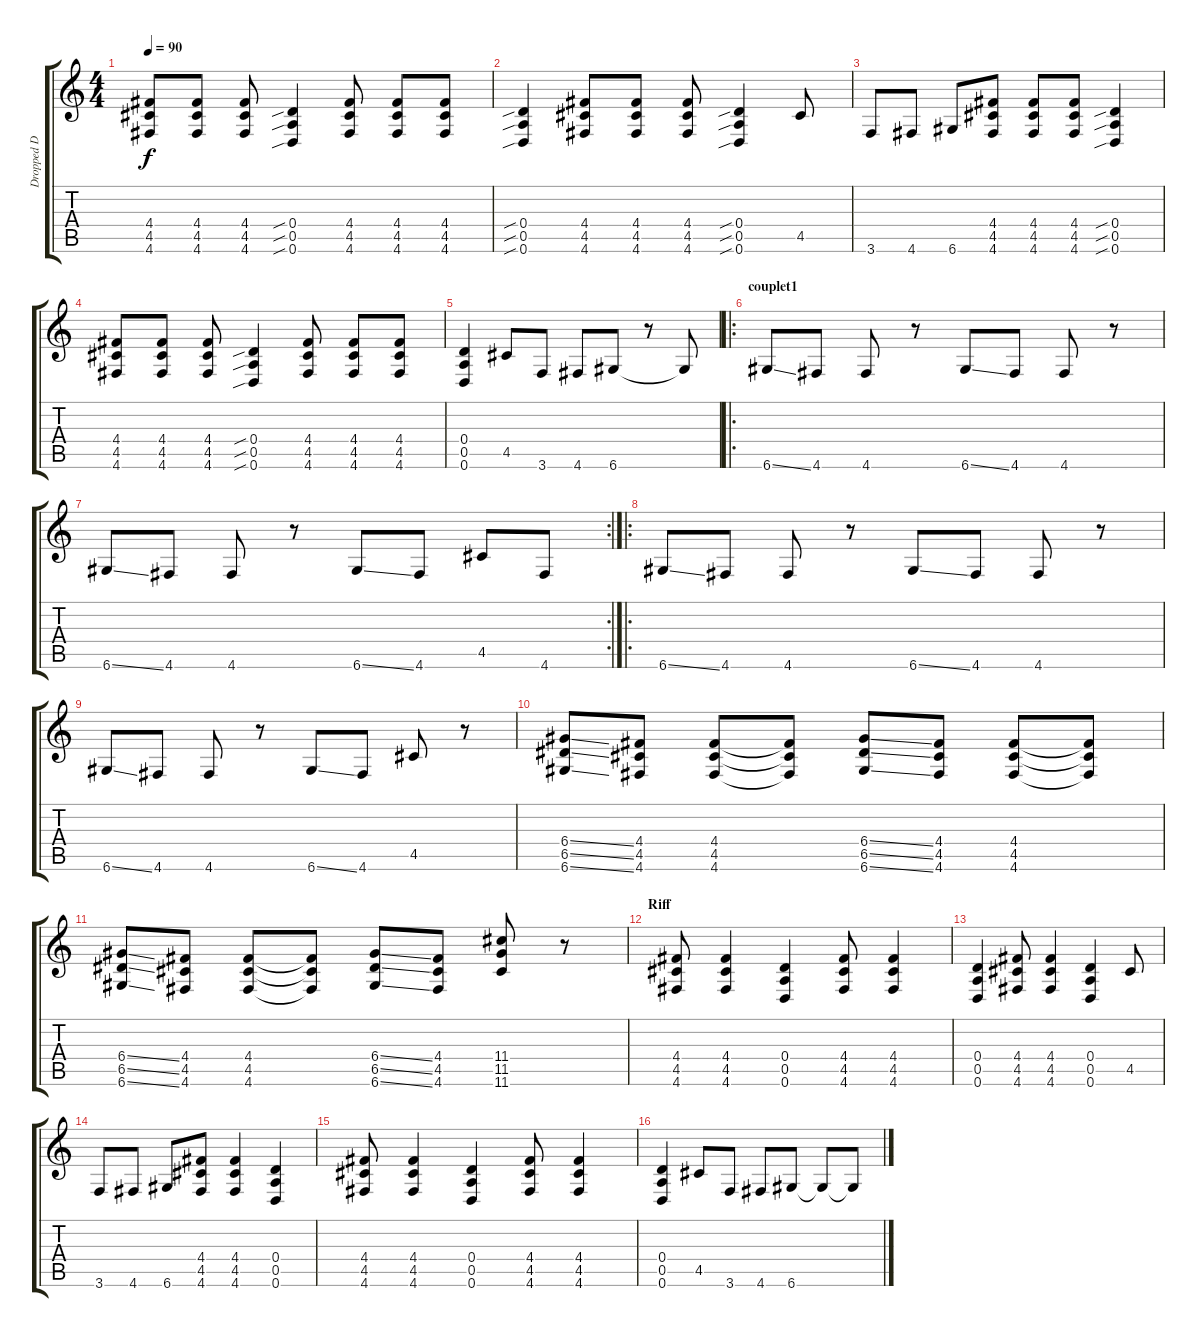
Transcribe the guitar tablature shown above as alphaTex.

\track ("Dropped D Matt" "Dropped D ") {instrument distortionguitar}
\staff {score tabs}
\tuning (E4 B3 G3 D3 A2 D2) {hide}
\ts (4 4)
\tempo 90
\clef g2
\ks c
(4.4 4.5 4.6).8{dy f instrument distortionguitar} (4.4 4.5 4.6).8 (4.4 4.5 4.6).8 (0.4{sib} 0.5{sib} 0.6{sib}).4 (4.4 4.5 4.6).8 (4.4 4.5 4.6).8 (4.4 4.5 4.6).8 |
(0.4{sib} 0.5{sib} 0.6{sib}).4 (4.4 4.5 4.6).8 (4.4 4.5 4.6).8 (4.4 4.5 4.6).8 (0.4{sib} 0.5{sib} 0.6{sib}).4 4.5.8 |
3.6.8 4.6.8 6.6.8 (4.4 4.5 4.6).8 (4.4 4.5 4.6).8 (4.4 4.5 4.6).8 (0.4{sib} 0.5{sib} 0.6{sib}).4 |
(4.4 4.5 4.6).8 (4.4 4.5 4.6).8 (4.4 4.5 4.6).8 (0.4{sib} 0.5{sib} 0.6{sib}).4 (4.4 4.5 4.6).8 (4.4 4.5 4.6).8 (4.4 4.5 4.6).8 |
(0.4 0.5 0.6).4 4.5.8 3.6.8 4.6.8 6.6.8 r.8 6.6{t}.8 |
\ro
\section ("" "couplet1")
6.6{ss}.8 4.6.8 4.6.8 r.8 6.6{ss}.8 4.6.8 4.6.8 r.8 |
\rc 2
6.6{ss}.8 4.6.8 4.6.8 r.8 6.6{ss}.8 4.6.8 4.5.8 4.6.8 |
\ro
6.6{ss}.8 4.6.8 4.6.8 r.8 6.6{ss}.8 4.6.8 4.6.8 r.8 |
6.6{ss}.8 4.6.8 4.6.8 r.8 6.6{ss}.8 4.6.8 4.5.8 r.8 |
(6.4{ss} 6.5{ss} 6.6{ss}).8 (4.4 4.5 4.6).8 (4.4 4.5 4.6).8 (4.4{t} 4.5{t} 4.6{t}).8 (6.4{ss} 6.5{ss} 6.6{ss}).8 (4.4 4.5 4.6).8 (4.4 4.5 4.6).8 (4.4{t} 4.5{t} 4.6{t}).8 |
(6.4{ss} 6.5{ss} 6.6{ss}).8 (4.4 4.5 4.6).8 (4.4 4.5 4.6).8 (4.4{t} 4.5{t} 4.6{t}).8 (6.4{ss} 6.5{ss} 6.6{ss}).8 (4.4 4.5 4.6).8 (11.4 11.5 11.6).8 r.8 |
\section ("" "Riff")
(4.4 4.5 4.6).8 (4.4 4.5 4.6).4 (0.4 0.5 0.6).4 (4.4 4.5 4.6).8 (4.4 4.5 4.6).4 |
(0.4 0.5 0.6).4 (4.4 4.5 4.6).8 (4.4 4.5 4.6).4 (0.4 0.5 0.6).4 4.5.8 |
3.6.8 4.6.8 6.6.8 (4.4 4.5 4.6).8 (4.4 4.5 4.6).4 (0.4 0.5 0.6).4 |
(4.4 4.5 4.6).8 (4.4 4.5 4.6).4 (0.4 0.5 0.6).4 (4.4 4.5 4.6).8 (4.4 4.5 4.6).4 |
(0.4 0.5 0.6).4 4.5.8 3.6.8 4.6.8 6.6.8 6.6{t}.8 6.6{t}.8
